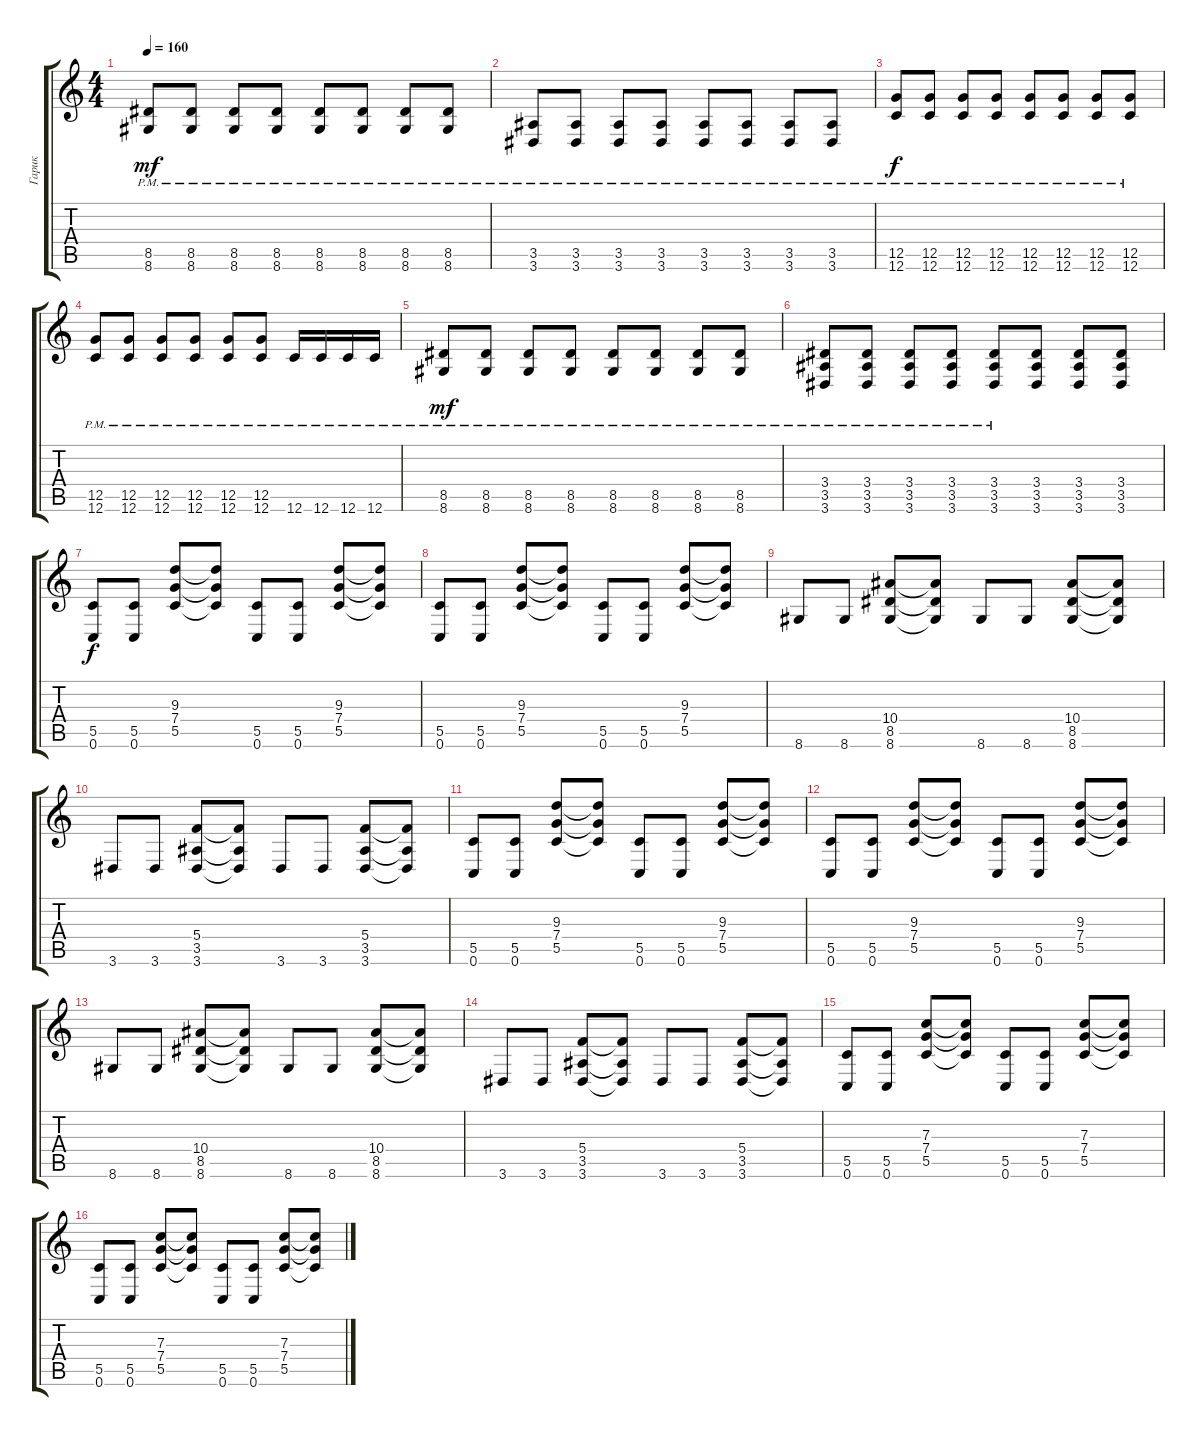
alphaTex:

\track ("Гарик" "Гарик") {instrument distortionguitar}
\staff {score tabs}
\tuning (D4 A3 F3 C3 G2 C2) {hide}
\ts (4 4)
\tempo 160
\clef g2
\ks c
(8.5{pm} 8.6{pm}).8{dy mf} (8.5{pm} 8.6{pm}).8 (8.5{pm} 8.6{pm}).8 (8.5{pm} 8.6{pm}).8 (8.5{pm} 8.6{pm}).8 (8.5{pm} 8.6{pm}).8 (8.5{pm} 8.6{pm}).8 (8.5{pm} 8.6{pm}).8 |
(3.5{pm} 3.6{pm}).8 (3.5{pm} 3.6{pm}).8 (3.5{pm} 3.6{pm}).8 (3.5{pm} 3.6{pm}).8 (3.5{pm} 3.6{pm}).8 (3.5{pm} 3.6{pm}).8 (3.5{pm} 3.6{pm}).8 (3.5{pm} 3.6{pm}).8 |
(12.5{pm} 12.6{pm}).8{dy f} (12.5{pm} 12.6{pm}).8 (12.5{pm} 12.6{pm}).8 (12.5{pm} 12.6{pm}).8 (12.5{pm} 12.6{pm}).8 (12.5{pm} 12.6{pm}).8 (12.5{pm} 12.6{pm}).8 (12.5{pm} 12.6{pm}).8 |
(12.5{pm} 12.6{pm}).8 (12.5{pm} 12.6{pm}).8 (12.5{pm} 12.6{pm}).8 (12.5{pm} 12.6{pm}).8 (12.5{pm} 12.6{pm}).8 (12.5{pm} 12.6{pm}).8 12.6{pm}.16 12.6{pm}.16 12.6{pm}.16 12.6{pm}.16 |
(8.5{pm} 8.6{pm}).8{dy mf} (8.5{pm} 8.6{pm}).8 (8.5{pm} 8.6{pm}).8 (8.5{pm} 8.6{pm}).8 (8.5{pm} 8.6{pm}).8 (8.5{pm} 8.6{pm}).8 (8.5{pm} 8.6{pm}).8 (8.5{pm} 8.6{pm}).8 |
(3.4{pm} 3.5{pm} 3.6{pm}).8 (3.4{pm} 3.5{pm} 3.6{pm}).8 (3.4{pm} 3.5{pm} 3.6{pm}).8 (3.4{pm} 3.5{pm} 3.6{pm}).8 (3.4{pm} 3.5{pm} 3.6{pm}).8 (3.4 3.5 3.6).8 (3.4 3.5 3.6).8 (3.4 3.5 3.6).8 |
(5.5 0.6).8{dy f} (5.5 0.6).8 (9.3 7.4 5.5).8 (9.3{t} 7.4{t} 5.5{t}).8 (5.5 0.6).8 (5.5 0.6).8 (9.3 7.4 5.5).8 (9.3{t} 7.4{t} 5.5{t}).8 |
(5.5 0.6).8 (5.5 0.6).8 (9.3 7.4 5.5).8 (9.3{t} 7.4{t} 5.5{t}).8 (5.5 0.6).8 (5.5 0.6).8 (9.3 7.4 5.5).8 (9.3{t} 7.4{t} 5.5{t}).8 |
8.6.8 8.6.8 (10.4 8.5 8.6).8 (10.4{t} 8.5{t} 8.6{t}).8 8.6.8 8.6.8 (10.4 8.5 8.6).8 (10.4{t} 8.5{t} 8.6{t}).8 |
3.6.8 3.6.8 (5.4 3.5 3.6).8 (5.4{t} 3.5{t} 3.6{t}).8 3.6.8 3.6.8 (5.4 3.5 3.6).8 (5.4{t} 3.5{t} 3.6{t}).8 |
(5.5 0.6).8 (5.5 0.6).8 (9.3 7.4 5.5).8 (9.3{t} 7.4{t} 5.5{t}).8 (5.5 0.6).8 (5.5 0.6).8 (9.3 7.4 5.5).8 (9.3{t} 7.4{t} 5.5{t}).8 |
(5.5 0.6).8 (5.5 0.6).8 (9.3 7.4 5.5).8 (9.3{t} 7.4{t} 5.5{t}).8 (5.5 0.6).8 (5.5 0.6).8 (9.3 7.4 5.5).8 (9.3{t} 7.4{t} 5.5{t}).8 |
8.6.8 8.6.8 (10.4 8.5 8.6).8 (10.4{t} 8.5{t} 8.6{t}).8 8.6.8 8.6.8 (10.4 8.5 8.6).8 (10.4{t} 8.5{t} 8.6{t}).8 |
3.6.8 3.6.8 (5.4 3.5 3.6).8 (5.4{t} 3.5{t} 3.6{t}).8 3.6.8 3.6.8 (5.4 3.5 3.6).8 (5.4{t} 3.5{t} 3.6{t}).8 |
(5.5 0.6).8 (5.5 0.6).8 (7.3 7.4 5.5).8 (7.3{t} 7.4{t} 5.5{t}).8 (5.5 0.6).8 (5.5 0.6).8 (7.3 7.4 5.5).8 (7.3{t} 7.4{t} 5.5{t}).8 |
(5.5 0.6).8 (5.5 0.6).8 (7.3 7.4 5.5).8 (7.3{t} 7.4{t} 5.5{t}).8 (5.5 0.6).8 (5.5 0.6).8 (7.3 7.4 5.5).8 (7.3{t} 7.4{t} 5.5{t}).8
